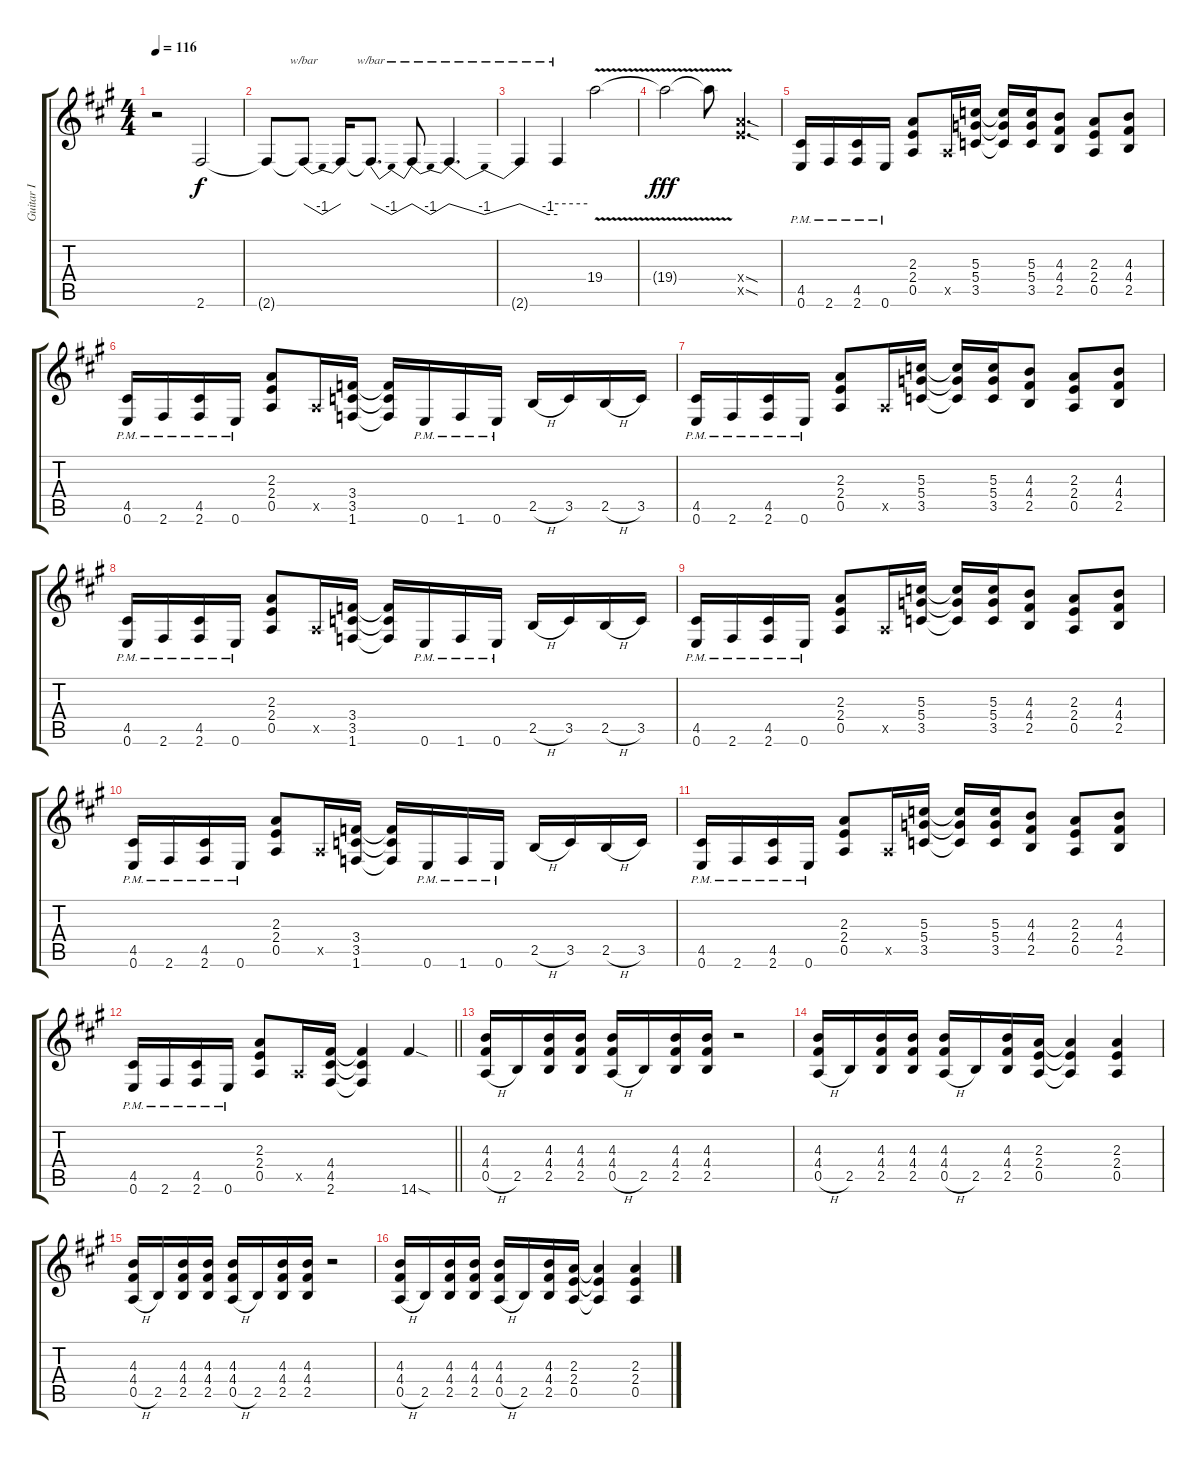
\track ("Guitar I" "Guitar I") {instrument distortionguitar}
\staff {score tabs}
\tuning (E4 B3 G3 D3 A2 E2) {hide}
\ts (4 4)
\tempo 116
\clef g2
\ks a
r.2{dy f instrument distortionguitar} 2.6.2 |
2.6{t}.8 2.6{t}.8{tbe (dip default 0 0 30 -4 60 0)} 2.6{t}.16 2.6{t}.8{d tbe (dip default 0 0 30 -4 60 0)} 2.6{t}.8{tbe (dip default 0 0 30 -4 60 0)} 2.6{t}.4{d tbe (dip default 0 0 30 -4 60 0)} |
2.6{t}.4{tbe (custom default 0 0 45 -4 60 -4)} 2.6{t}.4{tbe (hold default 0 0 60 0)} 19.4{v}.2 |
19.4{v t}.2{dy fff} 19.4{v t}.8 (7.4{sod x} 7.5{sod x}).4{d} |
(4.5{pm} 0.6{pm}).16 2.6{pm}.16 (4.5{pm} 2.6{pm}).16 0.6{pm}.16 (2.3 2.4 0.5).8 0.5{x}.16 (5.3 5.4 3.5).16 (5.3{t} 5.4{t} 3.5{t}).16 (5.3 5.4 3.5).16 (4.3 4.4 2.5).8 (2.3 2.4 0.5).8 (4.3 4.4 2.5).8 |
(4.5{pm} 0.6{pm}).16 2.6{pm}.16 (4.5{pm} 2.6{pm}).16 0.6{pm}.16 (2.3 2.4 0.5).8 0.5{x}.16 (3.4 3.5 1.6).16 (3.4{t} 3.5{t} 1.6{t}).16 0.6{pm}.16 1.6{pm}.16 0.6{pm}.16 2.5{h}.16 3.5.16 2.5{h}.16 3.5.16 |
(4.5{pm} 0.6{pm}).16 2.6{pm}.16 (4.5{pm} 2.6{pm}).16 0.6{pm}.16 (2.3 2.4 0.5).8 0.5{x}.16 (5.3 5.4 3.5).16 (5.3{t} 5.4{t} 3.5{t}).16 (5.3 5.4 3.5).16 (4.3 4.4 2.5).8 (2.3 2.4 0.5).8 (4.3 4.4 2.5).8 |
(4.5{pm} 0.6{pm}).16 2.6{pm}.16 (4.5{pm} 2.6{pm}).16 0.6{pm}.16 (2.3 2.4 0.5).8 0.5{x}.16 (3.4 3.5 1.6).16 (3.4{t} 3.5{t} 1.6{t}).16 0.6{pm}.16 1.6{pm}.16 0.6{pm}.16 2.5{h}.16 3.5.16 2.5{h}.16 3.5.16 |
(4.5{pm} 0.6{pm}).16 2.6{pm}.16 (4.5{pm} 2.6{pm}).16 0.6{pm}.16 (2.3 2.4 0.5).8 0.5{x}.16 (5.3 5.4 3.5).16 (5.3{t} 5.4{t} 3.5{t}).16 (5.3 5.4 3.5).16 (4.3 4.4 2.5).8 (2.3 2.4 0.5).8 (4.3 4.4 2.5).8 |
(4.5{pm} 0.6{pm}).16 2.6{pm}.16 (4.5{pm} 2.6{pm}).16 0.6{pm}.16 (2.3 2.4 0.5).8 0.5{x}.16 (3.4 3.5 1.6).16 (3.4{t} 3.5{t} 1.6{t}).16 0.6{pm}.16 1.6{pm}.16 0.6{pm}.16 2.5{h}.16 3.5.16 2.5{h}.16 3.5.16 |
(4.5{pm} 0.6{pm}).16 2.6{pm}.16 (4.5{pm} 2.6{pm}).16 0.6{pm}.16 (2.3 2.4 0.5).8 0.5{x}.16 (5.3 5.4 3.5).16 (5.3{t} 5.4{t} 3.5{t}).16 (5.3 5.4 3.5).16 (4.3 4.4 2.5).8 (2.3 2.4 0.5).8 (4.3 4.4 2.5).8 |
\barLineRight lightlight
(4.5{pm} 0.6{pm}).16 2.6{pm}.16 (4.5{pm} 2.6{pm}).16 0.6{pm}.16 (2.3 2.4 0.5).8 0.5{x}.16 (4.4 4.5 2.6).16 (4.4{t} 4.5{t} 2.6{t}).4 14.6{sod}.4 |
(4.3 4.4 0.5{h}).16 2.5.16 (4.3 4.4 2.5).16 (4.3 4.4 2.5).16 (4.3 4.4 0.5{h}).16 2.5.16 (4.3 4.4 2.5).16 (4.3 4.4 2.5).16 r.2 |
(4.3 4.4 0.5{h}).16 2.5.16 (4.3 4.4 2.5).16 (4.3 4.4 2.5).16 (4.3 4.4 0.5{h}).16 2.5.16 (4.3 4.4 2.5).16 (2.3 2.4 0.5).16 (2.3{t} 2.4{t} 0.5{t}).4 (2.3 2.4 0.5).4 |
(4.3 4.4 0.5{h}).16 2.5.16 (4.3 4.4 2.5).16 (4.3 4.4 2.5).16 (4.3 4.4 0.5{h}).16 2.5.16 (4.3 4.4 2.5).16 (4.3 4.4 2.5).16 r.2 |
(4.3 4.4 0.5{h}).16 2.5.16 (4.3 4.4 2.5).16 (4.3 4.4 2.5).16 (4.3 4.4 0.5{h}).16 2.5.16 (4.3 4.4 2.5).16 (2.3 2.4 0.5).16 (2.3{t} 2.4{t} 0.5{t}).4 (2.3 2.4 0.5).4
